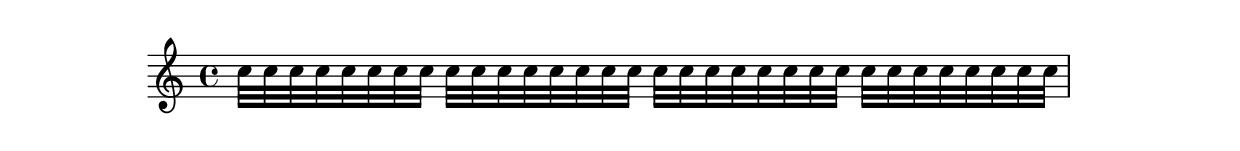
%% Do not edit this file; it is auto-generated from LSR http://lsr.dsi.unimi.it
%% This file is in the public domain.
\version "2.11.64"

\header {
  lsrtags = "rhythms"

  texidoces = "
Las barras de semicorcheas (o notas más breves) seguidas no se
subdividen de forma predeterminada.  Esto es: las tres (o más)
barras se prolongan, sin dividirse, sobre grupos completos de
notas.  Este comportamiento se puede modificar para que las barras
se subdividan en subgrupos mediante el establecimiento de la
propiedad @code{subdivideBeams}.  Cuando está establecida, las
diversas barras se subdividen a intervalos definidos por el valor
actual de la longitud del pulso @code{beatLength} reduciendo las
barras múltiples a una sola entre los subgrupos.  Observe que el
valor predeterminado de @code{beatLength} es de una negra si no
está establecido explícitamente.  Se debe establecer al valor de
una fracción que da la duración el subgrupo de barras utilizando
la función @code{make-moment}, como se muestra aquí:

"
  doctitlees = "Subdivisión de las barras de semicorchea"

  texidoc = "
The beams of consecutive 16th (or shorter) notes are, by default, not
sub-divided.  That is, the three (or more) beams stretch unbroken over
entire groups of notes.  This behavior can be modified to sub-divide
the beams into sub-groups by setting the property
@code{subdivideBeams}. When set, multiple beams will be sub-divided at
intervals defined by the current value of @code{beatLength} by reducing
the multiple beams to just one beam between the sub-groups. Note that
@code{beatLength} defaults to one over the denominator of the current
time signature if not set explicitly. It must be set to a fraction
giving the duration of the beam sub-group using the @code{make-moment}
function, as shown here:



"
  doctitle = "Sub-dividing beams"
} % begin verbatim

\relative c'' {
  c32[ c c c c c c c]
  \set subdivideBeams = ##t
  c32[ c c c c c c c]

  % Set beam sub-group length to an eighth note
  \set beatLength = #(ly:make-moment 1 8)
  c32[ c c c c c c c]

  % Set beam sub-group length to a sixteenth note
  \set beatLength = #(ly:make-moment 1 16)
  c32[ c c c c c c c]
}
